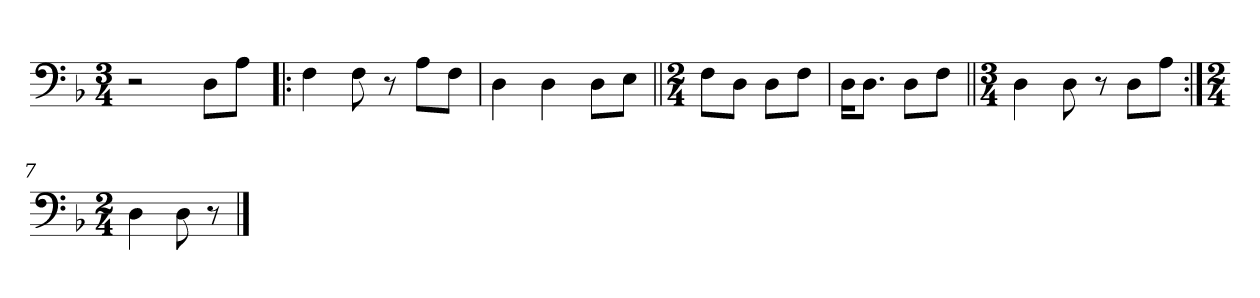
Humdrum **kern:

**kern
*part1
*staff1
*clefF4
*k[b-]
*M3/4
=1
2r
8D\L
8A\J
=2!|:
4F\
8F\
8r
8A\L
8F\J
=3
4D\
4D\
8D\L
8E\J
=4||
*M2/4
8F\L
8D\J
8D\L
8F\J
=5
16D\KL
8.D\J
8D\L
8F\J
=||
*M3/4
4D\
8D\
8r
8D\L
8A\J
=7:|!
*M2/4
4D\
8D\
8r
==
*-
